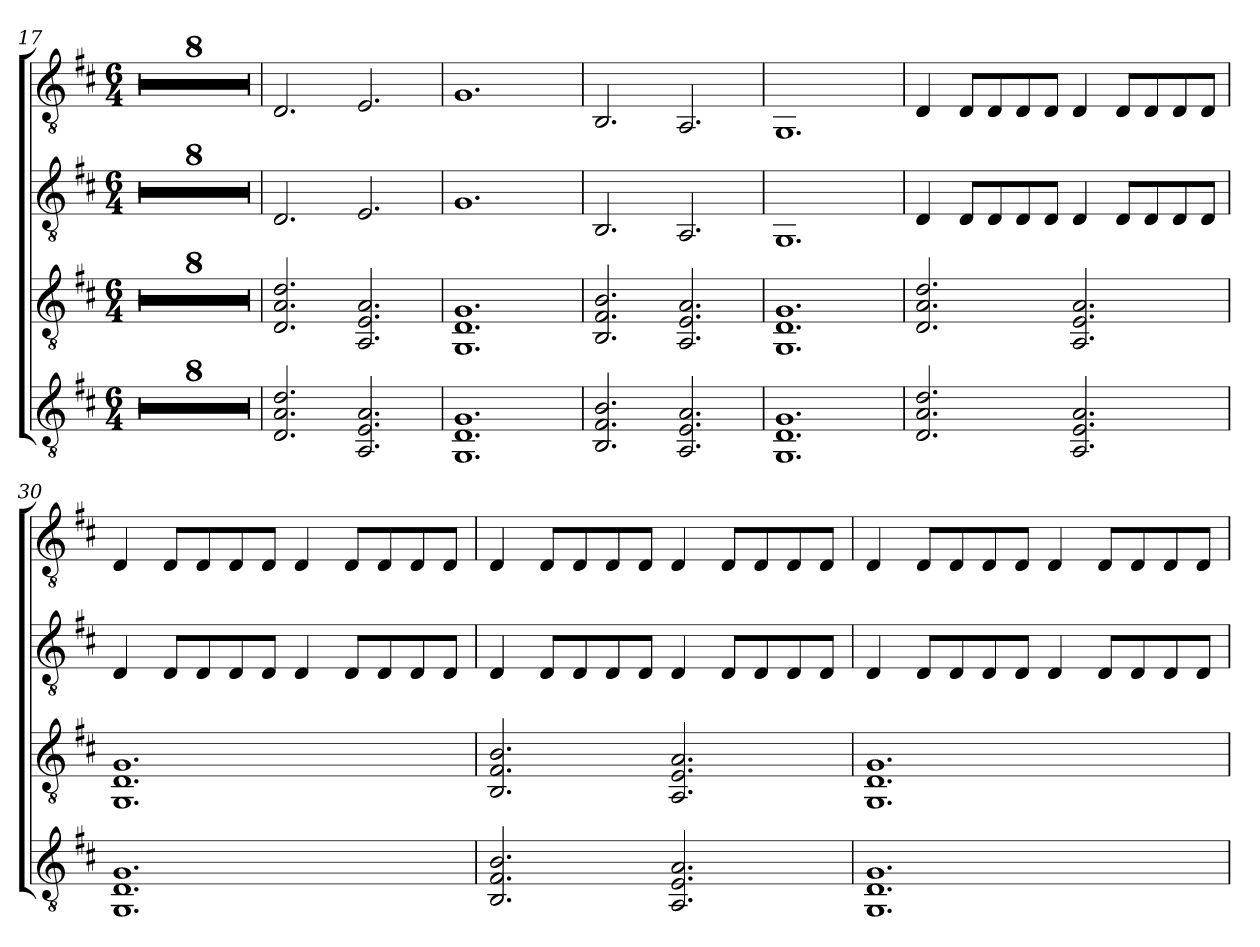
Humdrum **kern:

**kern	**kern	**kern	**kern
*part4	*part3	*part2	*part1
*staff4	*staff3	*staff2	*staff1
*clefGv2	*clefGv2	*clefGv2	*clefGv2
*k[f#c#]	*k[f#c#]	*k[f#c#]	*k[f#c#]
*M6/4	*M6/4	*M6/4	*M6/4
=17	=17	=17	=17
1.r	1.r	1.r	1.r
=18	=18	=18	=18
1.r	1.r	1.r	1.r
=19	=19	=19	=19
1.r	1.r	1.r	1.r
=20	=20	=20	=20
1.r	1.r	1.r	1.r
!!LO:PB:g=z
=21	=21	=21	=21
1.r	1.r	1.r	1.r
=22	=22	=22	=22
1.r	1.r	1.r	1.r
=23	=23	=23	=23
1.r	1.r	1.r	1.r
=24	=24	=24	=24
1.r	1.r	1.r	1.r
=25	=25	=25	=25
2.D 2.A 2.d	2.D 2.A 2.d	2.D	2.D
2.AA 2.E 2.A	2.AA 2.E 2.A	2.E	2.E
=26	=26	=26	=26
1.GG 1.D 1.G	1.GG 1.D 1.G	1.G	1.G
=27	=27	=27	=27
2.BB 2.F# 2.B	2.BB 2.F# 2.B	2.BB	2.BB
2.AA 2.E 2.A	2.AA 2.E 2.A	2.AA	2.AA
=28	=28	=28	=28
1.GG 1.D 1.G	1.GG 1.D 1.G	1.GG	1.GG
!!LO:LB:g=z
=29	=29	=29	=29
2.D 2.A 2.d	2.D 2.A 2.d	4D	4D
.	.	8DL	8DL
.	.	8D	8D
.	.	8D	8D
.	.	8DJ	8DJ
2.AA 2.E 2.A	2.AA 2.E 2.A	4D	4D
.	.	8DL	8DL
.	.	8D	8D
.	.	8D	8D
.	.	8DJ	8DJ
=30	=30	=30	=30
1.GG 1.D 1.G	1.GG 1.D 1.G	4D	4D
.	.	8DL	8DL
.	.	8D	8D
.	.	8D	8D
.	.	8DJ	8DJ
.	.	4D	4D
.	.	8DL	8DL
.	.	8D	8D
.	.	8D	8D
.	.	8DJ	8DJ
=31	=31	=31	=31
2.BB 2.F# 2.B	2.BB 2.F# 2.B	4D	4D
.	.	8DL	8DL
.	.	8D	8D
.	.	8D	8D
.	.	8DJ	8DJ
2.AA 2.E 2.A	2.AA 2.E 2.A	4D	4D
.	.	8DL	8DL
.	.	8D	8D
.	.	8D	8D
.	.	8DJ	8DJ
!!LO:LB:g=z
=32	=32	=32	=32
1.GG 1.D 1.G	1.GG 1.D 1.G	4D	4D
.	.	8DL	8DL
.	.	8D	8D
.	.	8D	8D
.	.	8DJ	8DJ
.	.	4D	4D
.	.	8DL	8DL
.	.	8D	8D
.	.	8D	8D
.	.	8DJ	8DJ
=	=	=	=
*-	*-	*-	*-
